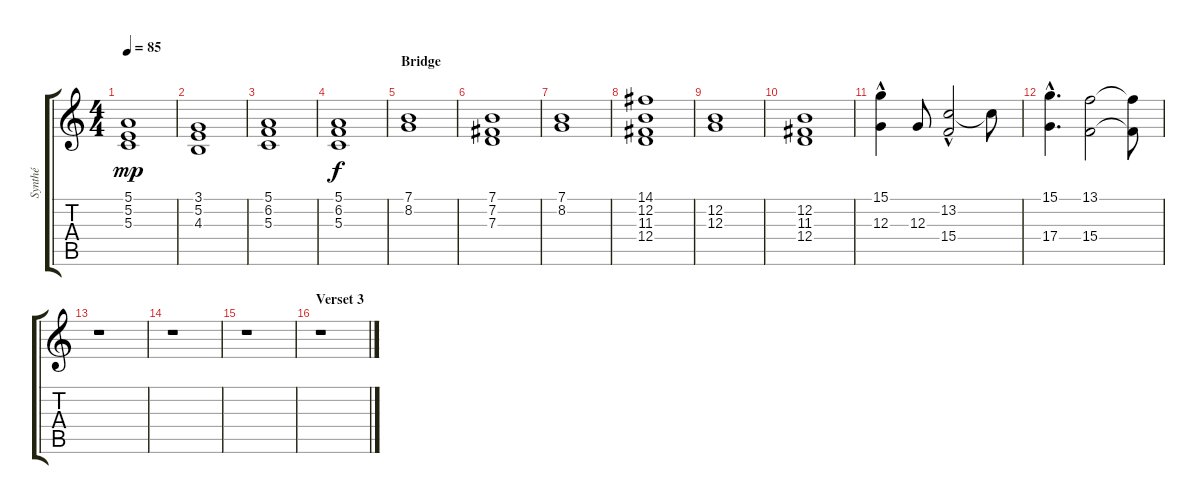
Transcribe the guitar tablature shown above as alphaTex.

\track ("Synthé" "Synthé") {instrument stringensemble1}
\staff {score tabs}
\tuning (E4 B3 G3 D3 A2 E2) {hide}
\ts (4 4)
\tempo 85
\clef g2
\ks c
(5.1 5.2 5.3).1{dy mp} |
(3.1 5.2 4.3).1 |
(5.1 6.2 5.3).1 |
(5.1 6.2 5.3).1{dy f} |
\section ("" "Bridge")
(7.1 8.2).1 |
(7.1 7.2 7.3).1 |
(7.1 8.2).1 |
(14.1 12.2 11.3 12.4).1 |
(12.2 12.3).1 |
(12.2 11.3 12.4).1 |
(15.1{hac} 12.3).4 12.3.8 (13.2 15.4{hac}).2 13.2{t}.8 |
(15.1{hac} 17.4{hac}).4{d} (13.1 15.4).2 (13.1{t} 15.4{t}).8 |
r.1 |
r.1 |
r.1 |
\section ("" "Verset 3")
r.1
